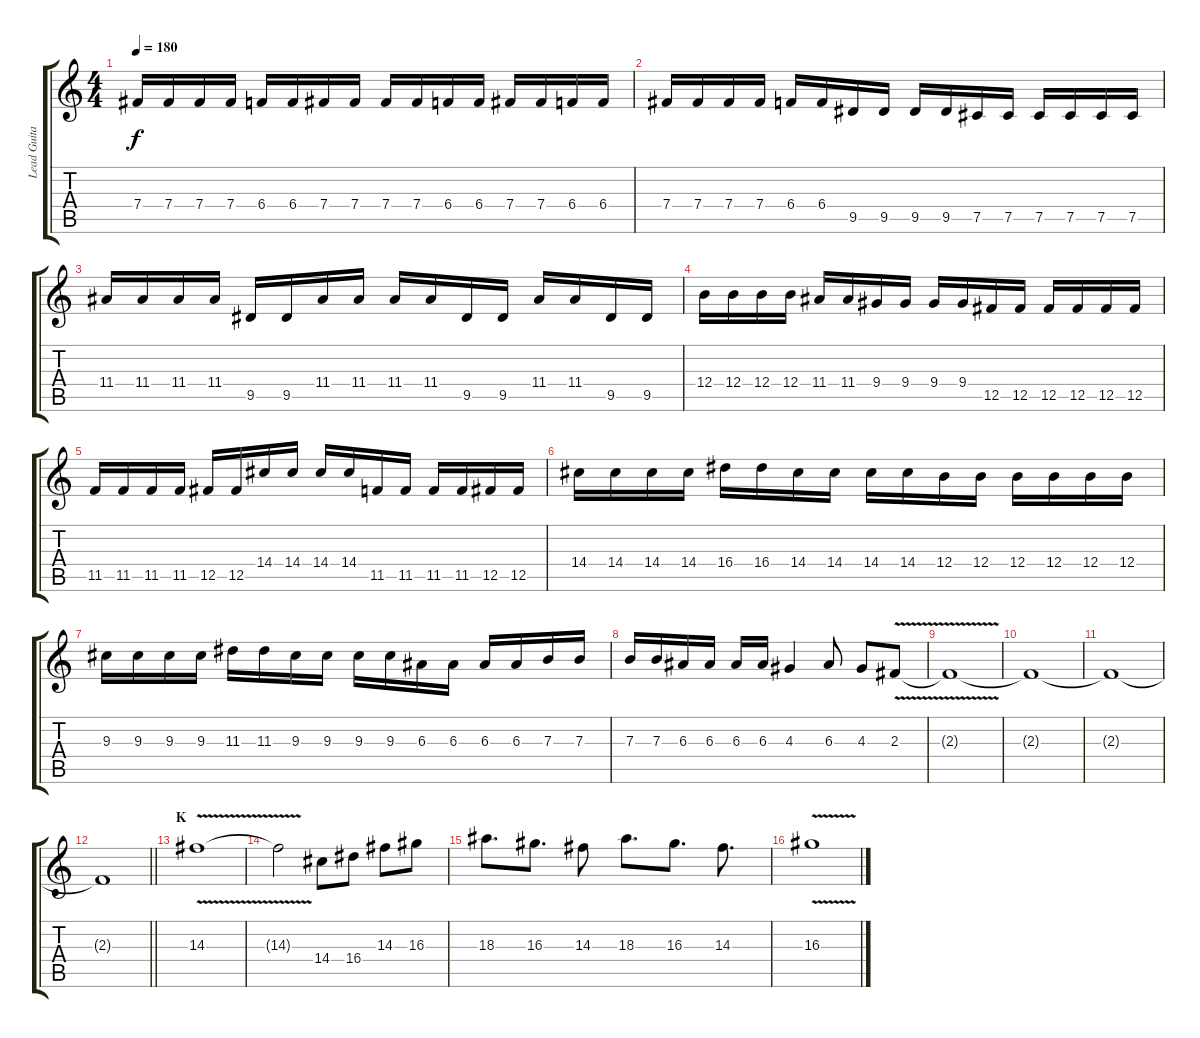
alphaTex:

\track ("Lead Guitar: Michael Bujaki" "Lead Guita") {instrument overdrivenguitar}
\staff {score tabs}
\tuning (Db4 Ab3 E3 B2 Gb2 B1) {hide}
\ts (4 4)
\tempo 180
\clef g2
\ks c
7.4.16{dy f} 7.4.16 7.4.16 7.4.16 6.4.16 6.4.16 7.4.16 7.4.16 7.4.16 7.4.16 6.4.16 6.4.16 7.4.16 7.4.16 6.4.16 6.4.16 |
7.4.16 7.4.16 7.4.16 7.4.16 6.4.16 6.4.16 9.5.16 9.5.16 9.5.16 9.5.16 7.5.16 7.5.16 7.5.16 7.5.16 7.5.16 7.5.16 |
11.4.16 11.4.16 11.4.16 11.4.16 9.5.16 9.5.16 11.4.16 11.4.16 11.4.16 11.4.16 9.5.16 9.5.16 11.4.16 11.4.16 9.5.16 9.5.16 |
12.4.16 12.4.16 12.4.16 12.4.16 11.4.16 11.4.16 9.4.16 9.4.16 9.4.16 9.4.16 12.5.16 12.5.16 12.5.16 12.5.16 12.5.16 12.5.16 |
11.5.16 11.5.16 11.5.16 11.5.16 12.5.16 12.5.16 14.4.16 14.4.16 14.4.16 14.4.16 11.5.16 11.5.16 11.5.16 11.5.16 12.5.16 12.5.16 |
14.4.16 14.4.16 14.4.16 14.4.16 16.4.16 16.4.16 14.4.16 14.4.16 14.4.16 14.4.16 12.4.16 12.4.16 12.4.16 12.4.16 12.4.16 12.4.16 |
9.3.16 9.3.16 9.3.16 9.3.16 11.3.16 11.3.16 9.3.16 9.3.16 9.3.16 9.3.16 6.3.16 6.3.16 6.3.16 6.3.16 7.3.16 7.3.16 |
7.3.16 7.3.16 6.3.16 6.3.16 6.3.16 6.3.16 4.3.4 6.3.8 4.3.8 2.3{v}.8 |
2.3{t}.1 |
2.3{t}.1 |
2.3{t}.1 |
\barLineRight lightlight
2.3{t}.1 |
\section ("" "K")
14.3{v}.1 |
14.3{t}.2 14.4.8 16.4.8 14.3.8 16.3.8 |
18.3.8{d} 16.3.8{d} 14.3.8 18.3.8{d} 16.3.8{d} 14.3.8{d} |
16.3{v}.1
